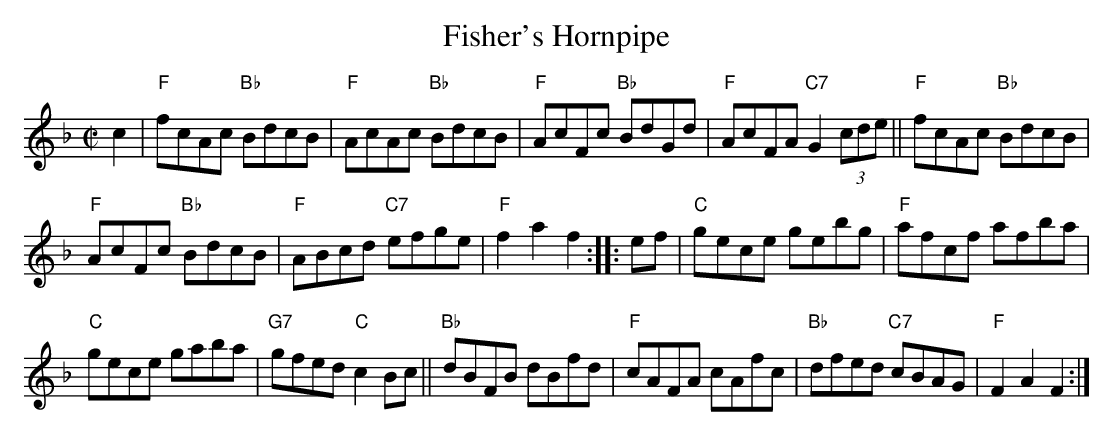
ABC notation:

X:1
T: Fisher's Hornpipe
M: C|
L: 1/8
K: F
c2 |\
"F"fcAc "Bb"BdcB | "F"AcAc "Bb"BdcB |\
"F"AcFc "Bb"BdGd | "F"AcFA "C7"G2(3cde ||\
"F"fcAc "Bb"BdcB |
"F"AcFc "Bb"BdcB |\
"F"ABcd "C7"efge | "F"f2a2 f2 :: ef |\
"C"gece gebg  | "F"afcf afba |
"C"gece gaba | "G7"gfed "C"c2Bc ||\
"Bb"dBFB dBfd | "F"cAFA cAfc |\
"Bb"dfed "C7"cBAG | "F"F2A2 F2 :|
